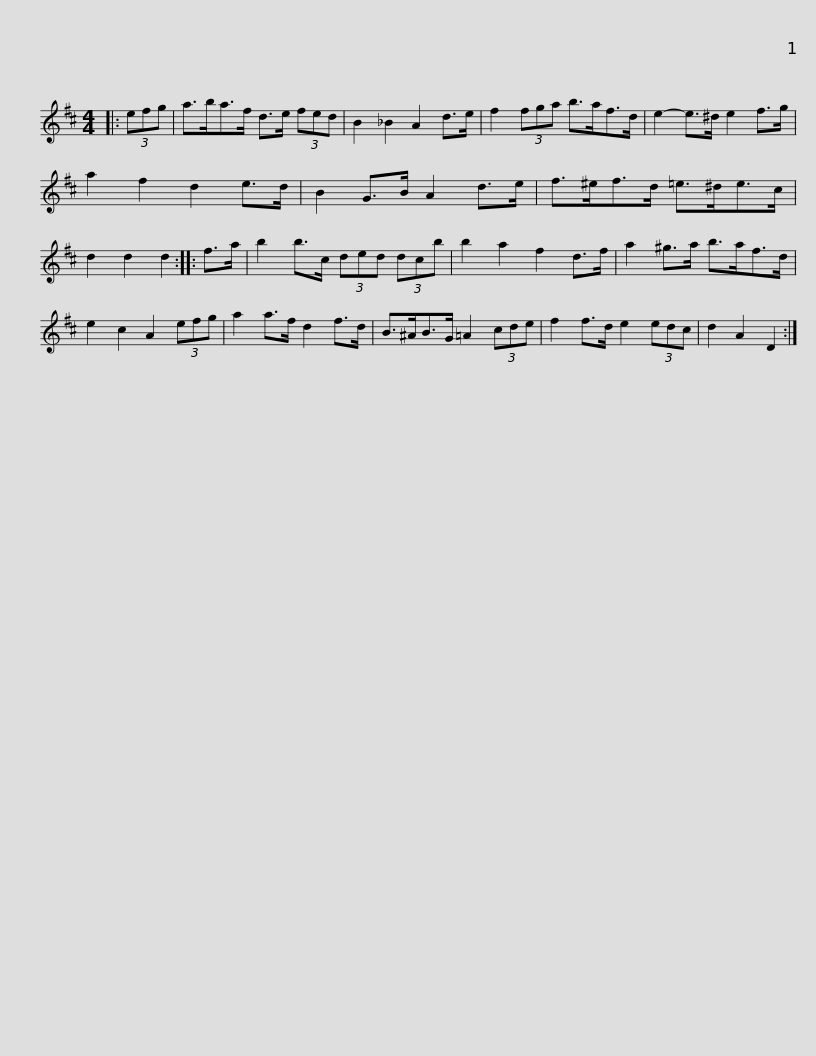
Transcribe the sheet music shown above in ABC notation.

X:1
L:1/8
M:4/4
I:linebreak $
K:D
V:1 treble
V:1
|: (3efg | a>ba>f d>e (3fed | B2 _B2 A2 d>e | f2 (3fga b>af>d | e2- e>^d e2 f>g | %5
 a2 f2 d2 e>d |$ B2 G>B A2 d>e | f>^ef>d =e>^de>c | d2 d2 d2 :: f>a | %10
 b2 b>c (3ded (3dcb | b2 a2 f2 d>f |$ a2 ^g>a b>af>d | e2 c2 A2 (3efg | a2 a>f d2 f>d | %15
 B>^AB>G =A2 (3cde | f2 f>d e2 (3edc | d2 A2 D2 :| %18
